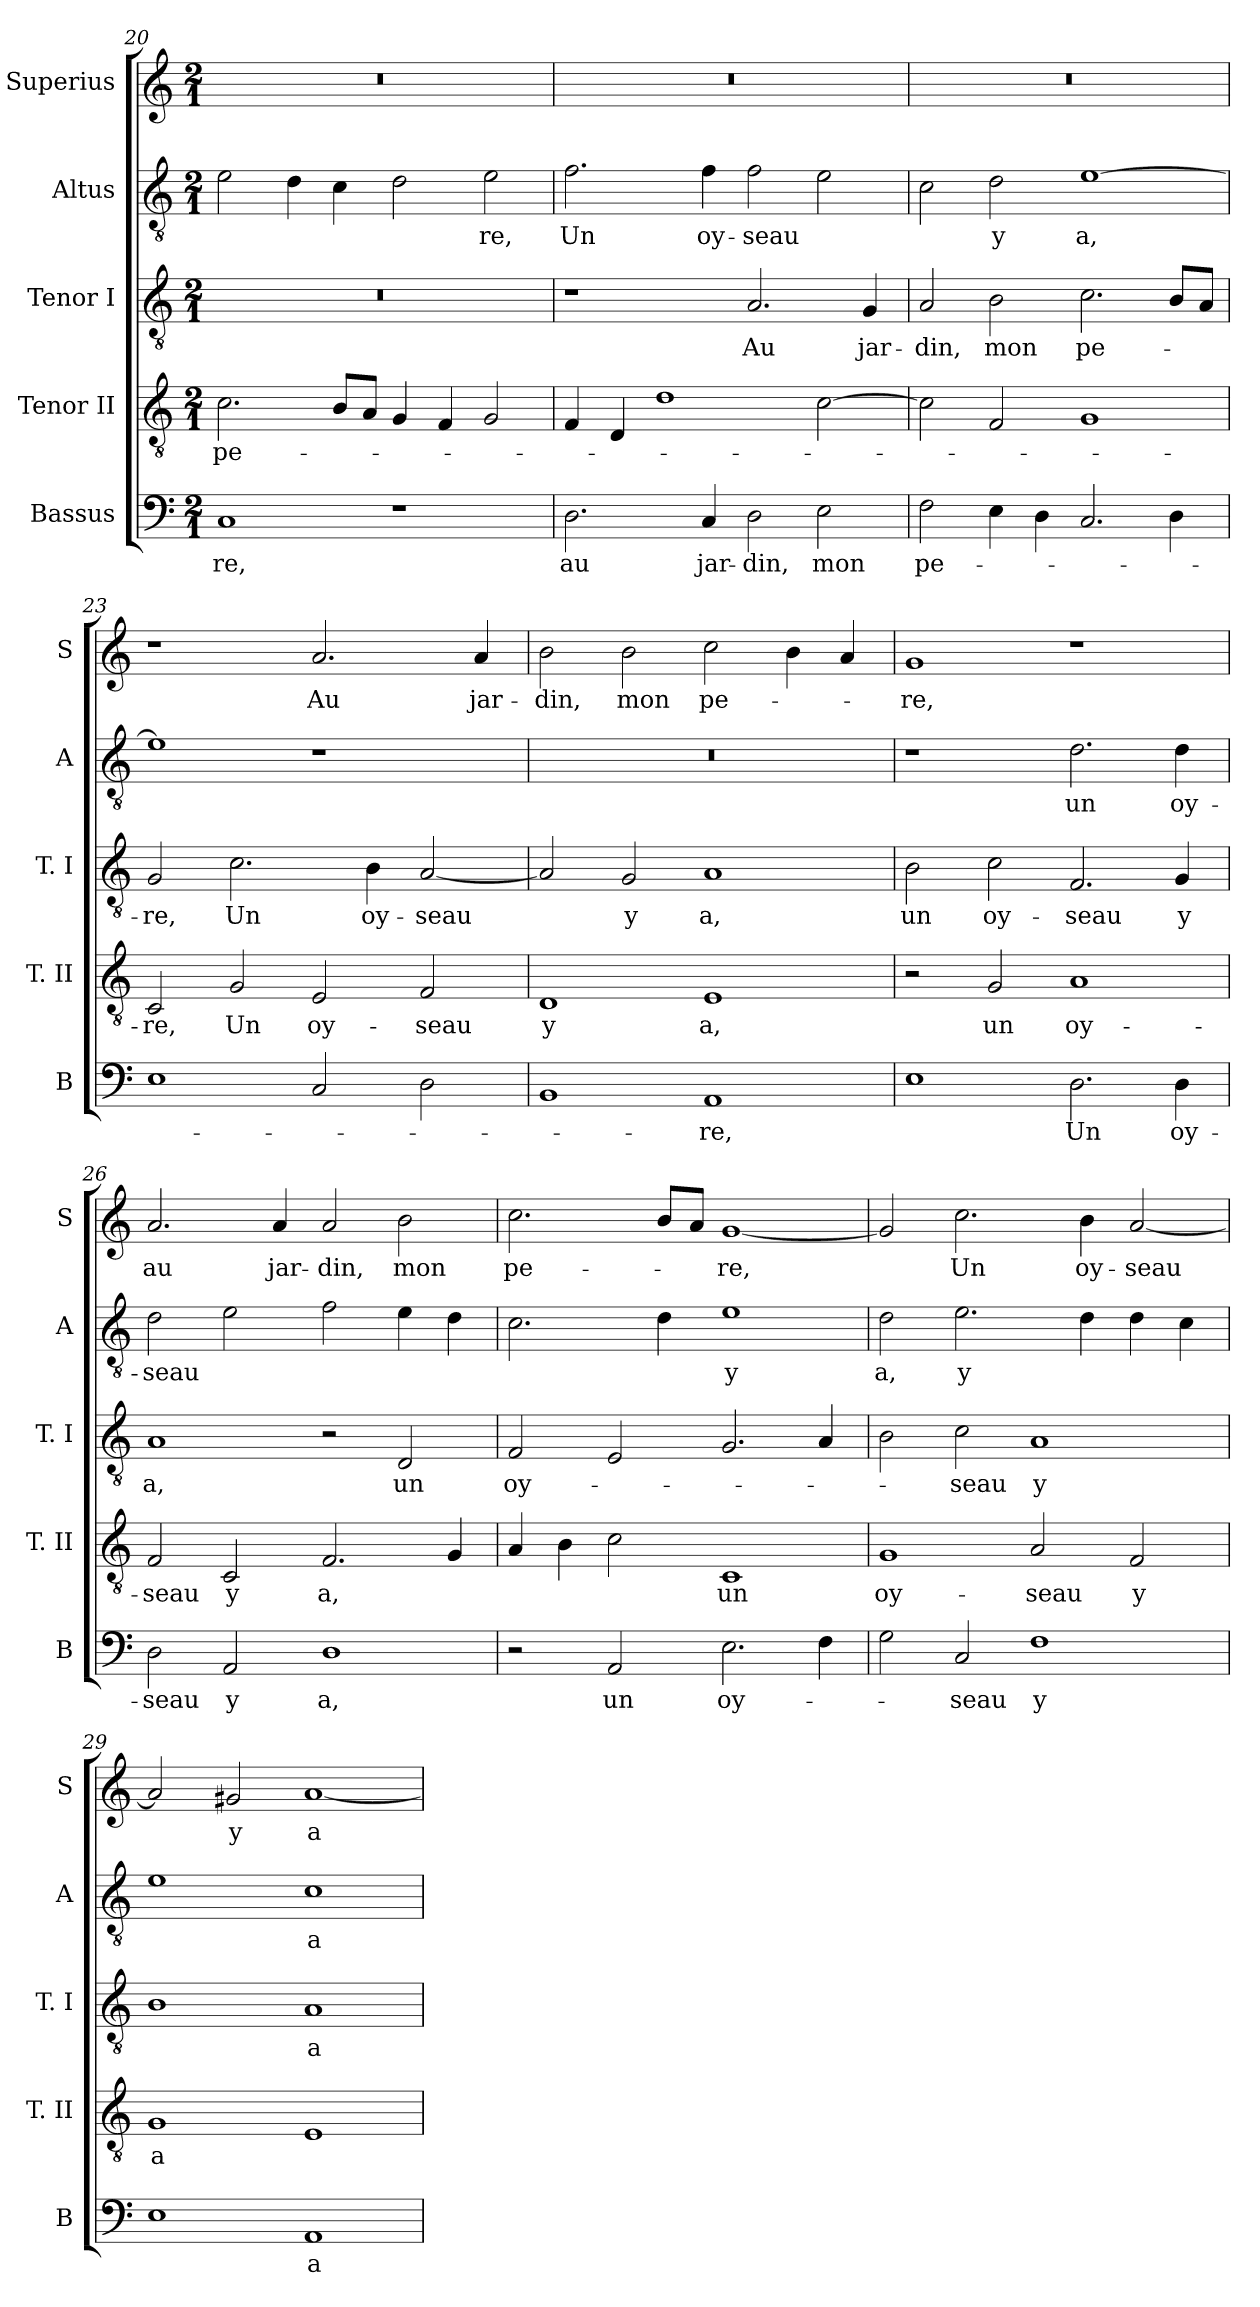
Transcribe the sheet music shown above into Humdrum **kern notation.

**kern	**text	**kern	**text	**kern	**text	**kern	**text	**kern	**text
*part5	*part5	*part4	*part4	*part3	*part3	*part2	*part2	*part1	*part1
*staff5	*staff5	*staff4	*staff4	*staff3	*staff3	*staff2	*staff2	*staff1	*staff1
*I"Bassus	*	*I"Tenor II	*	*I"Tenor I	*	*I"Altus	*	*I"Superius	*
*I'B	*	*I'T. II	*	*I'T. I	*	*I'A	*	*I'S	*
*clefF4	*	*clefGv2	*	*clefGv2	*	*clefGv2	*	*clefG2	*
*k[]	*	*k[]	*	*k[]	*	*k[]	*	*k[]	*
*C:	*	*C:	*	*C:	*	*C:	*	*C:	*
*M2/1	*	*M2/1	*	*M2/1	*	*M2/1	*	*M2/1	*
=20	=20	=20	=20	=20	=20	=20	=20	=20	=20
1C	-re,	2.c	pe-	0r	.	2e	.	0r	.
.	.	.	.	.	.	4d	.	.	.
.	.	8BL	.	.	.	4c	.	.	.
.	.	8AJ	.	.	.	.	.	.	.
1r	.	4G	.	.	.	2d	.	.	.
.	.	4F	.	.	.	.	.	.	.
.	.	2G	.	.	.	2e	-re,	.	.
=21	=21	=21	=21	=21	=21	=21	=21	=21	=21
2.D	au	4F	.	1r	.	2.f	Un	0r	.
.	.	4D	.	.	.	.	.	.	.
.	.	1d	.	.	.	.	.	.	.
4C	jar-	.	.	.	.	4f	oy-	.	.
2D	-din,	.	.	2.A	Au	2f	-seau	.	.
2E	mon	[2c	.	.	.	2e	.	.	.
.	.	.	.	4G	jar-	.	.	.	.
=22	=22	=22	=22	=22	=22	=22	=22	=22	=22
2F	pe-	2c]	.	2A	-din,	2c	.	0r	.
4E	.	2F	.	2B	mon	2d	y	.	.
4D	.	.	.	.	.	.	.	.	.
2.C	.	1G	.	2.c	pe-	[1e	a,	.	.
4D	.	.	.	8BL	.	.	.	.	.
.	.	.	.	8AJ	.	.	.	.	.
=23	=23	=23	=23	=23	=23	=23	=23	=23	=23
1E	.	2C	-re,	2G	-re,	1e]	.	1r	.
.	.	2G	Un	2.c	Un	.	.	.	.
2C	.	2E	oy-	.	.	1r	.	2.a	Au
.	.	.	.	4B	oy-	.	.	.	.
2D	.	2F	-seau	[2A	-seau	.	.	.	.
.	.	.	.	.	.	.	.	4a	jar-
=24	=24	=24	=24	=24	=24	=24	=24	=24	=24
1BB	.	1D	y	2A]	.	0r	.	2b	-din,
.	.	.	.	2G	y	.	.	2b	mon
1AA	-re,	1E	a,	1A	a,	.	.	2cc	pe-
.	.	.	.	.	.	.	.	4b	.
.	.	.	.	.	.	.	.	4a	.
=25	=25	=25	=25	=25	=25	=25	=25	=25	=25
1E	.	2r	.	2B	un	1r	.	1g	-re,
.	.	2G	un	2c	oy-	.	.	.	.
2.D	Un	1A	oy-	2.F	-seau	2.d	un	1r	.
4D	oy-	.	.	4G	y	4d	oy-	.	.
=26	=26	=26	=26	=26	=26	=26	=26	=26	=26
2D	-seau	2F	-seau	1A	a,	2d	-seau	2.a	au
2AA	y	2C	y	.	.	2e	.	.	.
.	.	.	.	.	.	.	.	4a	jar-
1D	a,	2.F	a,	2r	.	2f	.	2a	-din,
.	.	.	.	2D	un	4e	.	2b	mon
.	.	4G	.	.	.	4d	.	.	.
=27	=27	=27	=27	=27	=27	=27	=27	=27	=27
2r	.	4A	.	2F	oy-	2.c	.	2.cc	pe-
.	.	4B	.	.	.	.	.	.	.
2AA	un	2c	.	2E	.	.	.	.	.
.	.	.	.	.	.	4d	.	8bL	.
.	.	.	.	.	.	.	.	8aJ	.
2.E	oy-	1C	un	2.G	.	1e	y	[1g	-re,
4F	.	.	.	4A	.	.	.	.	.
=28	=28	=28	=28	=28	=28	=28	=28	=28	=28
2G	.	1G	oy-	2B	.	2d	a,	2g]	.
2C	-seau	.	.	2c	-seau	2.e	y	2.cc	Un
1F	y	2A	-seau	1A	y	.	.	.	.
.	.	.	.	.	.	4d	.	4b	oy-
.	.	2F	y	.	.	4d	.	[2a	-seau
.	.	.	.	.	.	4c	.	.	.
=29	=29	=29	=29	=29	=29	=29	=29	=29	=29
1E	.	1G	a	1B	.	1e	.	2a]	.
.	.	.	.	.	.	.	.	2g#X	y
1AA	a	1E	.	1A	a	1c	a	[1a	a
=	=	=	=	=	=	=	=	=	=
*-	*-	*-	*-	*-	*-	*-	*-	*-	*-
